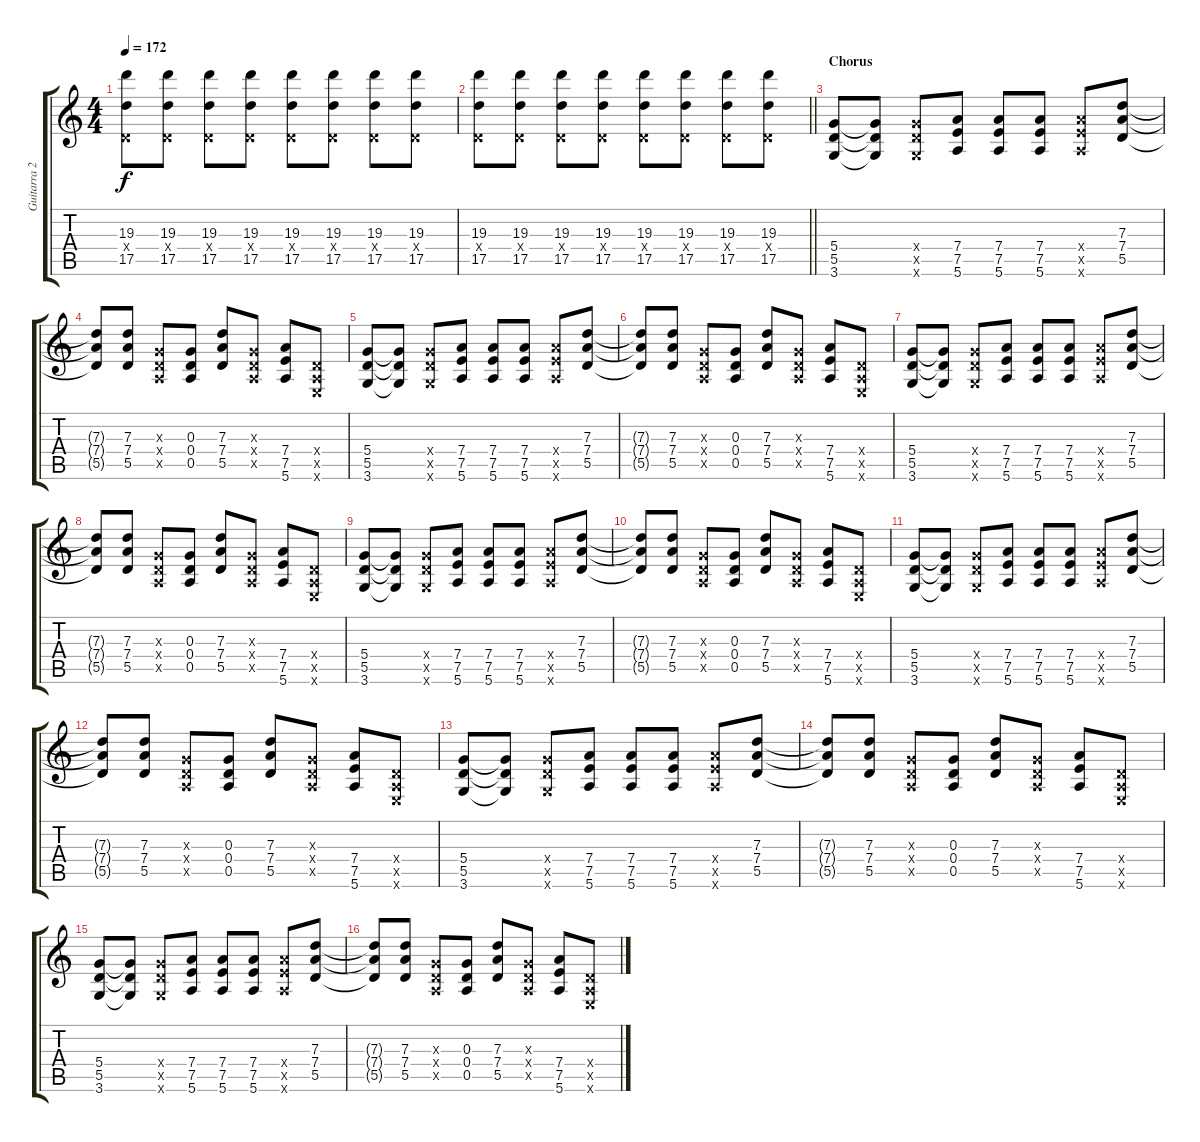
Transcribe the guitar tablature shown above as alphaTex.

\track ("Guitarra 2 - Erik" "Guitarra 2") {instrument distortionguitar}
\staff {score tabs}
\tuning (E4 B3 G3 D3 A2 E2) {hide}
\ts (4 4)
\tempo 172
\clef g2
\ks c
(19.3 0.4{x} 17.5).8{dy f} (19.3 0.4{x} 17.5).8 (19.3 0.4{x} 17.5).8 (19.3 0.4{x} 17.5).8 (19.3 0.4{x} 17.5).8 (19.3 0.4{x} 17.5).8 (19.3 0.4{x} 17.5).8 (19.3 0.4{x} 17.5).8 |
\barLineRight lightlight
(19.3 0.4{x} 17.5).8 (19.3 0.4{x} 17.5).8 (19.3 0.4{x} 17.5).8 (19.3 0.4{x} 17.5).8 (19.3 0.4{x} 17.5).8 (19.3 0.4{x} 17.5).8 (19.3 0.4{x} 17.5).8 (19.3 0.4{x} 17.5).8 |
\section ("" "Chorus")
(5.4 5.5 3.6).8 (5.4{t} 5.5{t} 3.6{t}).8 (5.4{x} 5.5{x} 3.6{x}).8 (7.4 7.5 5.6).8 (7.4 7.5 5.6).8 (7.4 7.5 5.6).8 (7.4{x} 7.5{x} 5.6{x}).8 (7.3 7.4 5.5).8 |
(7.3{t} 7.4{t} 5.5{t}).8 (7.3 7.4 5.5).8 (0.3{x} 0.4{x} 0.5{x}).8 (0.3 0.4 0.5).8 (7.3 7.4 5.5).8 (0.3{x} 0.4{x} 0.5{x}).8 (7.4 7.5 5.6).8 (0.4{x} 0.5{x} 0.6{x}).8 |
(5.4 5.5 3.6).8 (5.4{t} 5.5{t} 3.6{t}).8 (5.4{x} 5.5{x} 3.6{x}).8 (7.4 7.5 5.6).8 (7.4 7.5 5.6).8 (7.4 7.5 5.6).8 (7.4{x} 7.5{x} 5.6{x}).8 (7.3 7.4 5.5).8 |
(7.3{t} 7.4{t} 5.5{t}).8 (7.3 7.4 5.5).8 (0.3{x} 0.4{x} 0.5{x}).8 (0.3 0.4 0.5).8 (7.3 7.4 5.5).8 (0.3{x} 0.4{x} 0.5{x}).8 (7.4 7.5 5.6).8 (0.4{x} 0.5{x} 0.6{x}).8 |
(5.4 5.5 3.6).8 (5.4{t} 5.5{t} 3.6{t}).8 (5.4{x} 5.5{x} 3.6{x}).8 (7.4 7.5 5.6).8 (7.4 7.5 5.6).8 (7.4 7.5 5.6).8 (7.4{x} 7.5{x} 5.6{x}).8 (7.3 7.4 5.5).8 |
(7.3{t} 7.4{t} 5.5{t}).8 (7.3 7.4 5.5).8 (0.3{x} 0.4{x} 0.5{x}).8 (0.3 0.4 0.5).8 (7.3 7.4 5.5).8 (0.3{x} 0.4{x} 0.5{x}).8 (7.4 7.5 5.6).8 (0.4{x} 0.5{x} 0.6{x}).8 |
(5.4 5.5 3.6).8 (5.4{t} 5.5{t} 3.6{t}).8 (5.4{x} 5.5{x} 3.6{x}).8 (7.4 7.5 5.6).8 (7.4 7.5 5.6).8 (7.4 7.5 5.6).8 (7.4{x} 7.5{x} 5.6{x}).8 (7.3 7.4 5.5).8 |
(7.3{t} 7.4{t} 5.5{t}).8 (7.3 7.4 5.5).8 (0.3{x} 0.4{x} 0.5{x}).8 (0.3 0.4 0.5).8 (7.3 7.4 5.5).8 (0.3{x} 0.4{x} 0.5{x}).8 (7.4 7.5 5.6).8 (0.4{x} 0.5{x} 0.6{x}).8 |
(5.4 5.5 3.6).8 (5.4{t} 5.5{t} 3.6{t}).8 (5.4{x} 5.5{x} 3.6{x}).8 (7.4 7.5 5.6).8 (7.4 7.5 5.6).8 (7.4 7.5 5.6).8 (7.4{x} 7.5{x} 5.6{x}).8 (7.3 7.4 5.5).8 |
(7.3{t} 7.4{t} 5.5{t}).8 (7.3 7.4 5.5).8 (0.3{x} 0.4{x} 0.5{x}).8 (0.3 0.4 0.5).8 (7.3 7.4 5.5).8 (0.3{x} 0.4{x} 0.5{x}).8 (7.4 7.5 5.6).8 (0.4{x} 0.5{x} 0.6{x}).8 |
(5.4 5.5 3.6).8 (5.4{t} 5.5{t} 3.6{t}).8 (5.4{x} 5.5{x} 3.6{x}).8 (7.4 7.5 5.6).8 (7.4 7.5 5.6).8 (7.4 7.5 5.6).8 (7.4{x} 7.5{x} 5.6{x}).8 (7.3 7.4 5.5).8 |
(7.3{t} 7.4{t} 5.5{t}).8 (7.3 7.4 5.5).8 (0.3{x} 0.4{x} 0.5{x}).8 (0.3 0.4 0.5).8 (7.3 7.4 5.5).8 (0.3{x} 0.4{x} 0.5{x}).8 (7.4 7.5 5.6).8 (0.4{x} 0.5{x} 0.6{x}).8 |
(5.4 5.5 3.6).8 (5.4{t} 5.5{t} 3.6{t}).8 (5.4{x} 5.5{x} 3.6{x}).8 (7.4 7.5 5.6).8 (7.4 7.5 5.6).8 (7.4 7.5 5.6).8 (7.4{x} 7.5{x} 5.6{x}).8 (7.3 7.4 5.5).8 |
(7.3{t} 7.4{t} 5.5{t}).8 (7.3 7.4 5.5).8 (0.3{x} 0.4{x} 0.5{x}).8 (0.3 0.4 0.5).8 (7.3 7.4 5.5).8 (0.3{x} 0.4{x} 0.5{x}).8 (7.4 7.5 5.6).8 (0.4{x} 0.5{x} 0.6{x}).8
